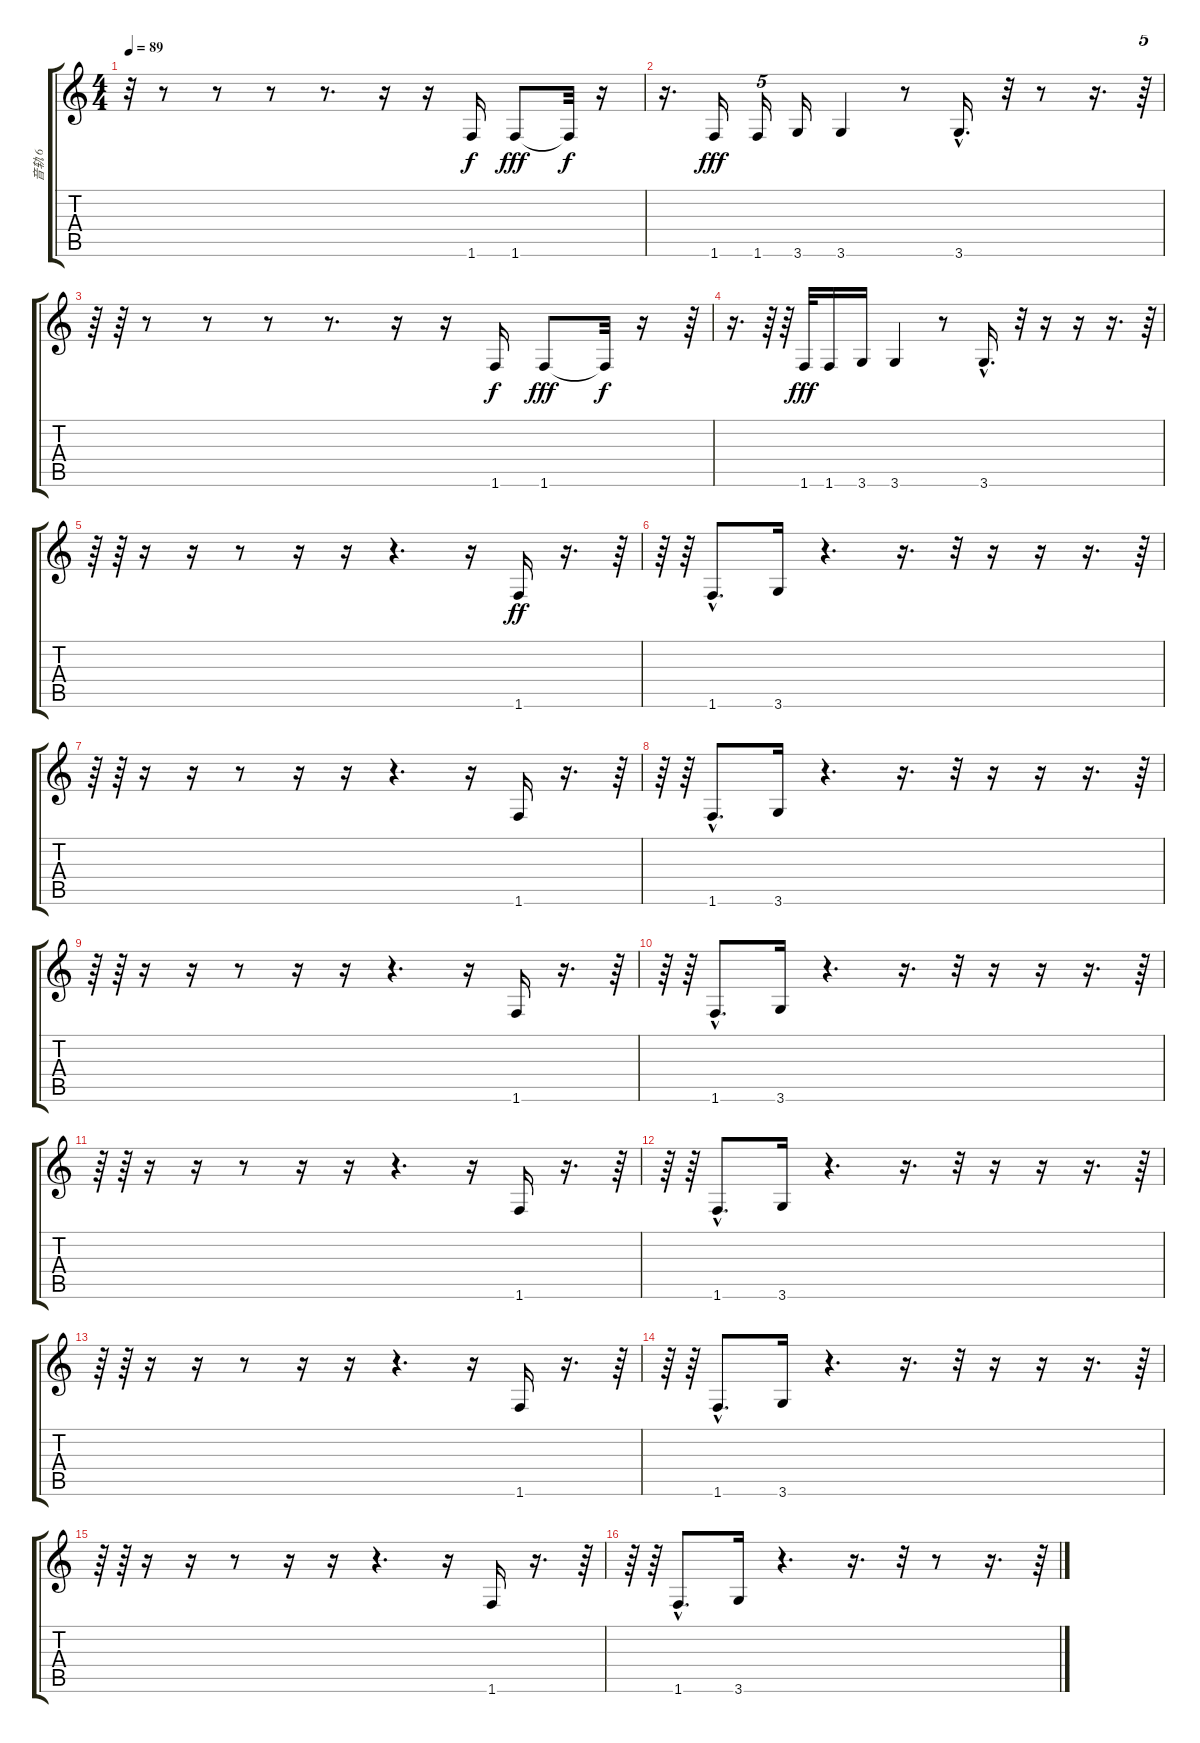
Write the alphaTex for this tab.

\track ("音轨 6" "音轨 6") {instrument acousticbass}
\staff {score tabs}
\tuning (E4 B3 G3 D3 A2 E2) {hide}
\ts (4 4)
\tempo 89
\clef g2
\ks c
r.32{dy fff} r.8 r.8 r.8 r.8{d} r.16 r.16 1.6.16{dy f} 1.6.8{dy fff} 1.6{t}.32{dy f} r.16 |
r.16{d} 1.6.16{dy fff} 1.6.16{tu (5 4)} 3.6.16 3.6.4 r.8 3.6{hac}.16{d} r.32 r.8 r.16{d} r.64{tu (5 4)} |
r.64 r.64 r.8 r.8 r.8 r.8{d} r.16 r.16 1.6.16{dy f} 1.6.8{dy fff} 1.6{t}.32{dy f} r.16 r.64{tu (5 4)} |
r.16{d} r.64 r.64 1.6.32{dy fff} 1.6.16 3.6.16 3.6.4 r.8 3.6{hac}.16{d} r.32 r.16 r.16 r.16{d} r.64{tu (5 4)} |
r.64 r.64 r.16 r.16 r.8 r.16 r.16 r.4{d} r.16 1.6.16{dy ff} r.16{d} r.64{tu (5 4)} |
r.64 r.64 1.6{hac}.8{d} 3.6.16 r.4{d} r.16{d} r.32 r.16 r.16 r.16{d} r.64{tu (5 4)} |
r.64 r.64 r.16 r.16 r.8 r.16 r.16 r.4{d} r.16 1.6.16 r.16{d} r.64{tu (5 4)} |
r.64 r.64 1.6{hac}.8{d} 3.6.16 r.4{d} r.16{d} r.32 r.16 r.16 r.16{d} r.64{tu (5 4)} |
r.64 r.64 r.16 r.16 r.8 r.16 r.16 r.4{d} r.16 1.6.16 r.16{d} r.64{tu (5 4)} |
r.64 r.64 1.6{hac}.8{d} 3.6.16 r.4{d} r.16{d} r.32 r.16 r.16 r.16{d} r.64{tu (5 4)} |
r.64 r.64 r.16 r.16 r.8 r.16 r.16 r.4{d} r.16 1.6.16 r.16{d} r.64{tu (5 4)} |
r.64 r.64 1.6{hac}.8{d} 3.6.16 r.4{d} r.16{d} r.32 r.16 r.16 r.16{d} r.64{tu (5 4)} |
r.64 r.64 r.16 r.16 r.8 r.16 r.16 r.4{d} r.16 1.6.16 r.16{d} r.64{tu (5 4)} |
r.64 r.64 1.6{hac}.8{d} 3.6.16 r.4{d} r.16{d} r.32 r.16 r.16 r.16{d} r.64{tu (5 4)} |
r.64 r.64 r.16 r.16 r.8 r.16 r.16 r.4{d} r.16 1.6.16 r.16{d} r.64{tu (5 4)} |
r.64 r.64 1.6{hac}.8{d} 3.6.16 r.4{d} r.16{d} r.32 r.8 r.16{d} r.64{tu (5 4)}
